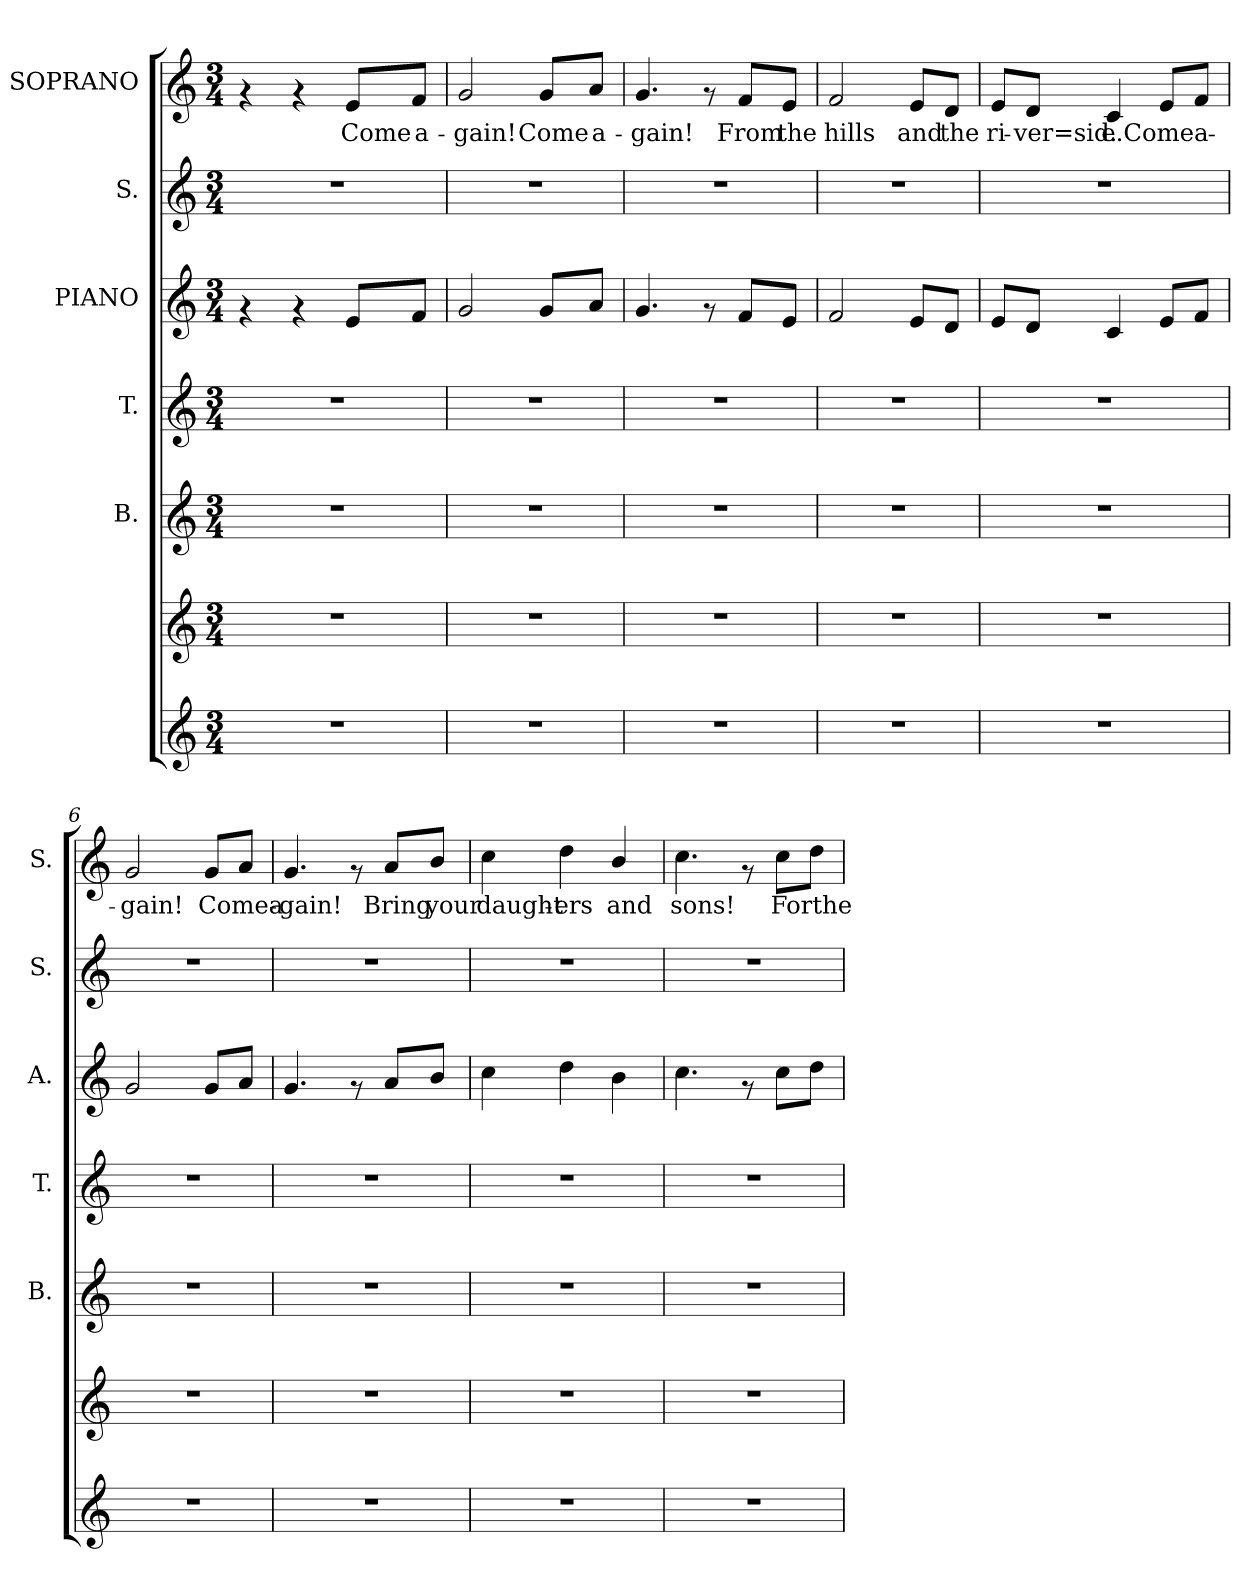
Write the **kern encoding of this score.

**kern	**kern	**kern	**kern	**kern	**kern	**kern	**text
*part6	*part6	*part5	*part4	*part3	*part2	*part1	*part1
*staff7	*staff6	*staff5	*staff4	*staff3	*staff2	*staff1	*staff1
*	*	*I"B.	*I"T.	*I"PIANO	*I"S.	*I"SOPRANO	*
*	*	*I'B.	*I'T.	*I'A.	*I'S.	*I'S.	*
!!LO:PB:g=z
*clefG2	*clefG2	*clefG2	*clefG2	*clefG2	*clefG2	*clefG2	*
*k[]	*k[]	*k[]	*k[]	*k[]	*k[]	*k[]	*
*C:	*C:	*C:	*C:	*C:	*C:	*C:	*
*M3/4	*M3/4	*M3/4	*M3/4	*M3/4	*M3/4	*M3/4	*
=1	=1	=1	=1	=1	=1	=1	=1
2.r	2.r	2.r	2.r	4rf	2.r	4rf	.
.	.	.	.	4rf	.	4rf	.
!	!	!	!	!	!	!	!LO:LY:b
.	.	.	.	8e/L	.	8e/L	Come
!	!	!	!	!	!	!	!LO:LY:b
.	.	.	.	8f/J	.	8f/J	a-
=2	=2	=2	=2	=2	=2	=2	=2
!	!	!	!	!	!	!	!LO:LY:b
2.r	2.r	2.r	2.r	2g/	2.r	2g/	-gain!
!	!	!	!	!	!	!	!LO:LY:b
.	.	.	.	8g/L	.	8g/L	Come
!	!	!	!	!	!	!	!LO:LY:b
.	.	.	.	8a/J	.	8a/J	a-
=3	=3	=3	=3	=3	=3	=3	=3
!	!	!	!	!	!	!	!LO:LY:b
2.r	2.r	2.r	2.r	4.g/	2.r	4.g/	-gain!
.	.	.	.	8rf	.	8rf	.
!	!	!	!	!	!	!	!LO:LY:b
.	.	.	.	8f/L	.	8f/L	From
!	!	!	!	!	!	!	!LO:LY:b
.	.	.	.	8e/J	.	8e/J	the
=4	=4	=4	=4	=4	=4	=4	=4
!	!	!	!	!	!	!	!LO:LY:b
2.r	2.r	2.r	2.r	2f/	2.r	2f/	hills
!	!	!	!	!	!	!	!LO:LY:b
.	.	.	.	8e/L	.	8e/L	and
!	!	!	!	!	!	!	!LO:LY:b
.	.	.	.	8d/J	.	8d/J	the
!!LO:LB:g=z
=5	=5	=5	=5	=5	=5	=5	=5
!	!	!	!	!	!	!	!LO:LY:b
2.r	2.r	2.r	2.r	8e/L	2.r	8e/L	ri-
!	!	!	!	!	!	!	!LO:LY:b
.	.	.	.	8d/J	.	8d/J	-ver=sid.
!	!	!	!	!	!	!	!LO:LY:b
.	.	.	.	4c/	.	4c/	e.Comea-
.	.	.	.	8e/L	.	8e/L	.
.	.	.	.	8f/J	.	8f/J	.
=6	=6	=6	=6	=6	=6	=6	=6
!	!	!	!	!	!	!	!LO:LY:b
2.r	2.r	2.r	2.r	2g/	2.r	2g/	-gain!
!	!	!	!	!	!	!	!LO:LY:b
.	.	.	.	8g/L	.	8g/L	Comea-
.	.	.	.	8a/J	.	8a/J	.
=7	=7	=7	=7	=7	=7	=7	=7
!	!	!	!	!	!	!	!LO:LY:b
2.r	2.r	2.r	2.r	4.g/	2.r	4.g/	-gain!
.	.	.	.	8rf	.	8rf	.
!	!	!	!	!	!	!	!LO:LY:b
.	.	.	.	8a/L	.	8a/L	Bring
!	!	!	!	!	!	!	!LO:LY:b
.	.	.	.	8b/J	.	8b/J	your
=8	=8	=8	=8	=8	=8	=8	=8
!	!	!	!	!	!	!	!LO:LY:b
2.r	2.r	2.r	2.r	4cc\	2.r	4cc\	daught-
!	!	!	!	!	!	!	!LO:LY:b
.	.	.	.	4dd\	.	4dd\	-ers
!	!	!	!	!	!	!	!LO:LY:b
.	.	.	.	4b\	.	4b/	and
!!LO:LB:g=z
=9	=9	=9	=9	=9	=9	=9	=9
!	!	!	!	!	!	!	!LO:LY:b
2.r	2.r	2.r	2.r	4.cc\	2.r	4.cc\	sons!
.	.	.	.	8rf	.	8rf	.
!	!	!	!	!	!	!	!LO:LY:b
.	.	.	.	8cc\L	.	8cc\L	Forthe
.	.	.	.	8dd\J	.	8dd\J	.
=	=	=	=	=	=	=	=
*-	*-	*-	*-	*-	*-	*-	*-
